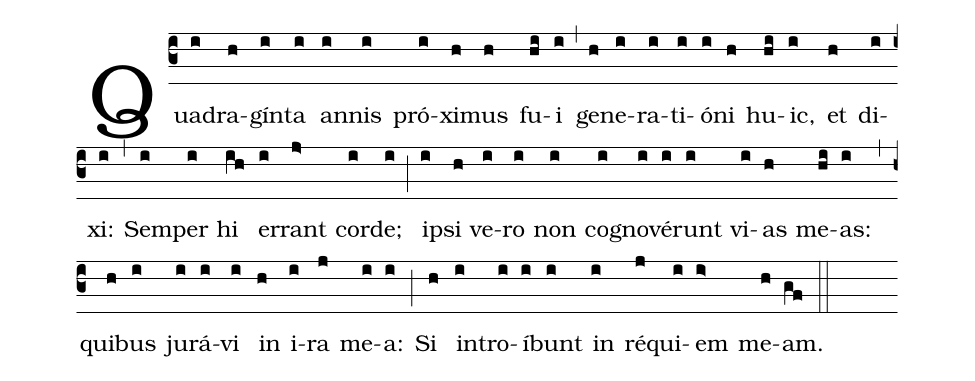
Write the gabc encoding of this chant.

%%
(c3)
Quad(i)ra(h)gín(i)ta(i) an(i)nis(i) pró(i)xi(h)mus(h) fu(hi)i(i) (,)
ge(h)ne(i)ra(i)ti(i)ó(i)ni(h) hu(hi)ic,(i) et(h) di(i)xi:(i) (,)
Sem(i)per(i) hi(ih) er(i)rant(j>) cor(i)de;(i) (;)
ip(i)si(h) ve(i)ro(i) non(i) co(i)gno(i)vé(i)runt(i) vi(i)as(h) me(hi)as:(i) (,)
qui(h)bus(i) ju(i)rá(i)vi(i) in(h) i(i)ra(j) me(i)a:(i) (;)
Si(h) in(i)tro(i)í(i)bunt(i) in(i) ré(j)qui(i)em(i>) me(h)am.(gf) (::)
